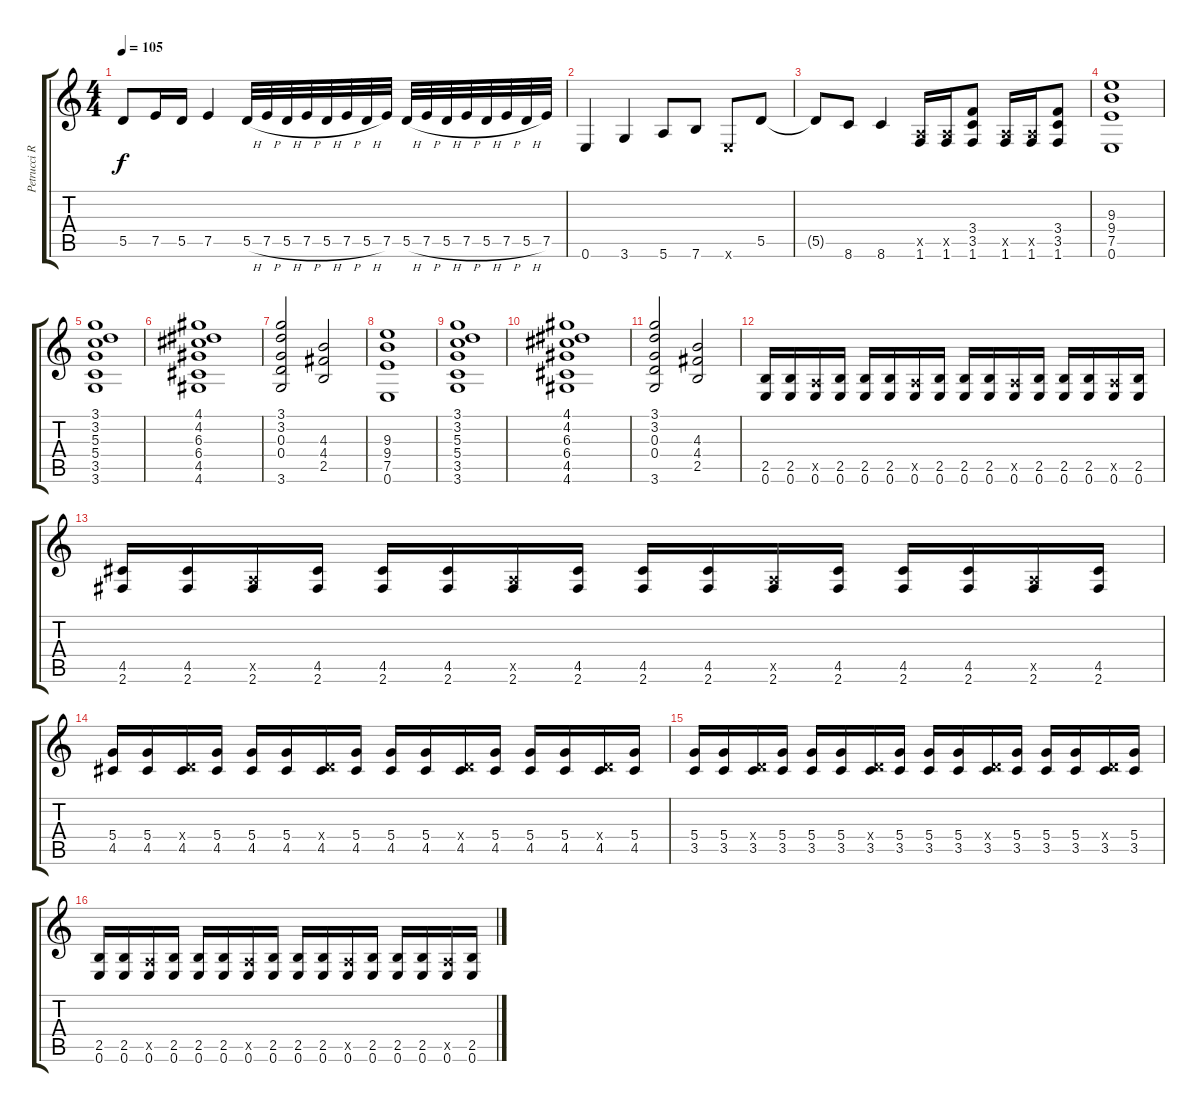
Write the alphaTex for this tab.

\track ("Petrucci Rythm" "Petrucci R") {instrument distortionguitar}
\staff {score tabs}
\tuning (E4 B3 G3 D3 A2 E2) {hide}
\ts (4 4)
\tempo 105
\clef g2
\ks c
5.5{t}.8{dy f} 7.5.16 5.5.16 7.5.4 5.5{h}.32 7.5{h}.32 5.5{h}.32 7.5{h}.32 5.5{h}.32 7.5{h}.32 5.5{h}.32 7.5.32 5.5{h}.32 7.5{h}.32 5.5{h}.32 7.5{h}.32 5.5{h}.32 7.5{h}.32 5.5{h}.32 7.5.32 |
0.6.4 3.6.4 5.6.8 7.6.8 0.6{x}.8 5.5.8 |
5.5{t}.8 8.6.8 8.6.4 (0.5{x} 1.6).16 (0.5{x} 1.6).16 (3.4 3.5 1.6).8 (0.5{x} 1.6).16 (0.5{x} 1.6).16 (3.4 3.5 1.6).8 |
(9.3 9.4 7.5 0.6).1 |
(3.1 3.2 5.3 5.4 3.5 3.6).1 |
(4.1 4.2 6.3 6.4 4.5 4.6).1 |
(3.1 3.2 0.3 0.4 3.6).2 (4.3 4.4 2.5).2 |
(9.3 9.4 7.5 0.6).1 |
(3.1 3.2 5.3 5.4 3.5 3.6).1 |
(4.1 4.2 6.3 6.4 4.5 4.6).1 |
(3.1 3.2 0.3 0.4 3.6).2 (4.3 4.4 2.5).2 |
(2.5 0.6).16 (2.5 0.6).16 (0.5{x} 0.6).16 (2.5 0.6).16 (2.5 0.6).16 (2.5 0.6).16 (0.5{x} 0.6).16 (2.5 0.6).16 (2.5 0.6).16 (2.5 0.6).16 (0.5{x} 0.6).16 (2.5 0.6).16 (2.5 0.6).16 (2.5 0.6).16 (0.5{x} 0.6).16 (2.5 0.6).16 |
(4.5 2.6).16 (4.5 2.6).16 (0.5{x} 2.6).16 (4.5 2.6).16 (4.5 2.6).16 (4.5 2.6).16 (0.5{x} 2.6).16 (4.5 2.6).16 (4.5 2.6).16 (4.5 2.6).16 (0.5{x} 2.6).16 (4.5 2.6).16 (4.5 2.6).16 (4.5 2.6).16 (0.5{x} 2.6).16 (4.5 2.6).16 |
(5.4 4.5).16 (5.4 4.5).16 (0.4{x} 4.5).16 (5.4 4.5).16 (5.4 4.5).16 (5.4 4.5).16 (0.4{x} 4.5).16 (5.4 4.5).16 (5.4 4.5).16 (5.4 4.5).16 (0.4{x} 4.5).16 (5.4 4.5).16 (5.4 4.5).16 (5.4 4.5).16 (0.4{x} 4.5).16 (5.4 4.5).16 |
(5.4 3.5).16 (5.4 3.5).16 (0.4{x} 3.5).16 (5.4 3.5).16 (5.4 3.5).16 (5.4 3.5).16 (0.4{x} 3.5).16 (5.4 3.5).16 (5.4 3.5).16 (5.4 3.5).16 (0.4{x} 3.5).16 (5.4 3.5).16 (5.4 3.5).16 (5.4 3.5).16 (0.4{x} 3.5).16 (5.4 3.5).16 |
(2.5 0.6).16 (2.5 0.6).16 (0.5{x} 0.6).16 (2.5 0.6).16 (2.5 0.6).16 (2.5 0.6).16 (0.5{x} 0.6).16 (2.5 0.6).16 (2.5 0.6).16 (2.5 0.6).16 (0.5{x} 0.6).16 (2.5 0.6).16 (2.5 0.6).16 (2.5 0.6).16 (0.5{x} 0.6).16 (2.5 0.6).16
